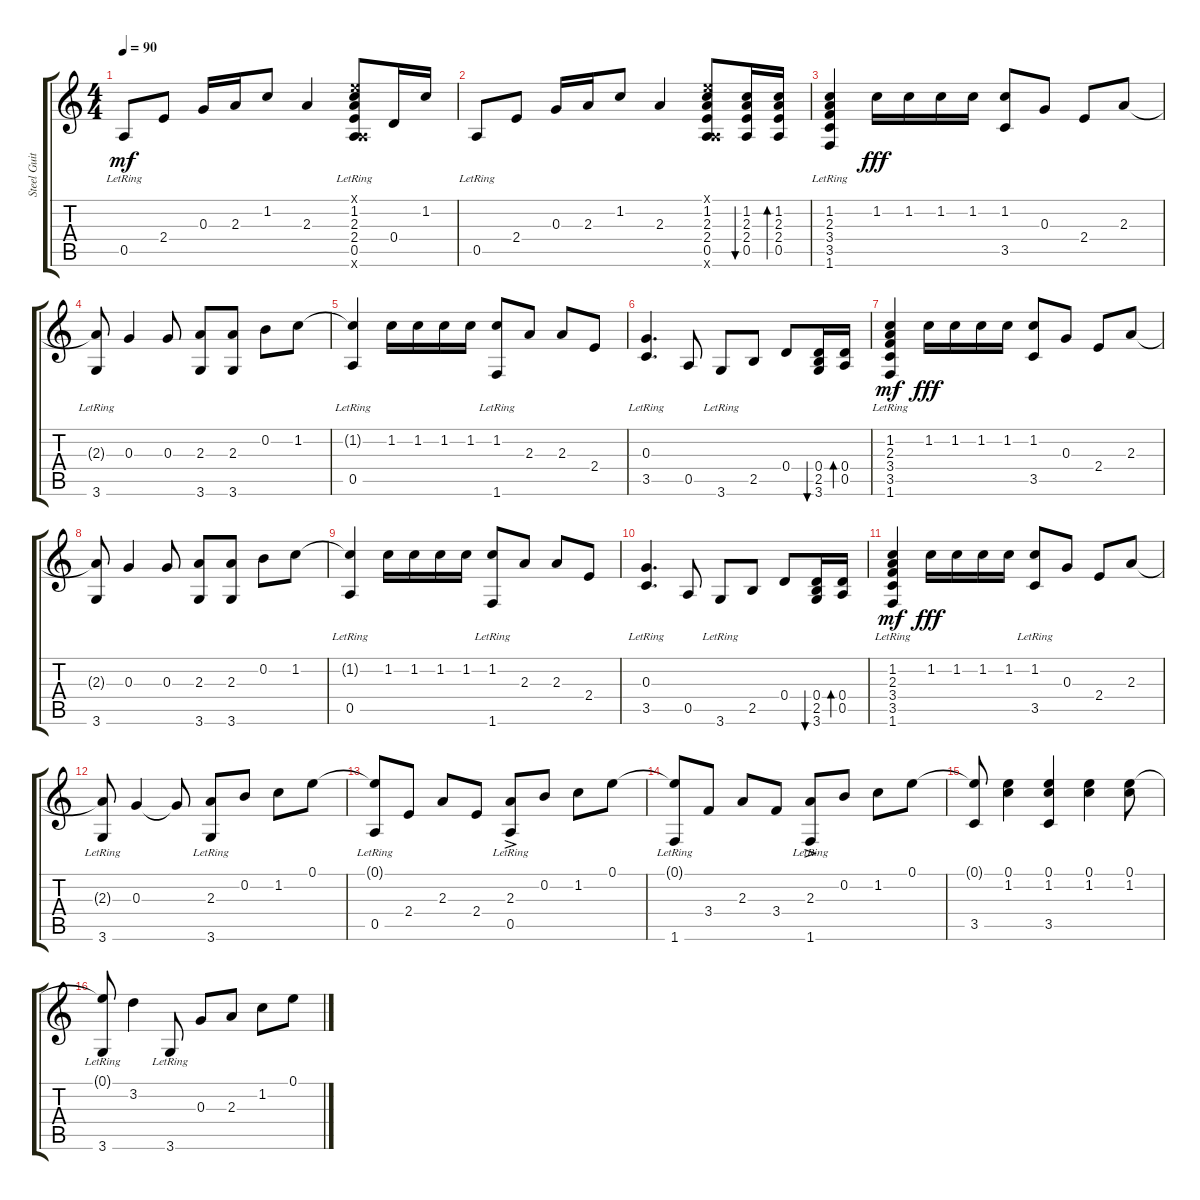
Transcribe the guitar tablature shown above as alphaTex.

\track ("Steel Guitar" "Steel Guit") {instrument acousticguitarsteel}
\staff {score tabs}
\tuning (E4 B3 G3 D3 A2 E2) {hide}
\ts (4 4)
\tempo 90
\clef g2
\ks c
0.5{lr}.8{dy mf instrument acousticguitarsteel} 2.4.8 0.3.16 2.3.16 1.2.8 2.3.4 (0.1{x} 1.2{lr} 2.3{lr} 2.4{lr} 0.5{lr} 5.6{x}).8 0.4.16 1.2.16 |
0.5{lr}.8 2.4.8 0.3.16 2.3.16 1.2.8 2.3.4 (0.1{x} 1.2 2.3 2.4 0.5 5.6{x}).8 (1.2 2.3 2.4 0.5).16{bu 30} (1.2 2.3 2.4 0.5).16{bd 30} |
(1.2 2.3 3.4 3.5 1.6{lr}).4 1.2.16{dy fff} 1.2.16 1.2.16 1.2.16 (1.2 3.5).8 0.3.8 2.4.8 2.3.8 |
(2.3{t} 3.6{lr}).8 0.3.4 0.3.8 (2.3 3.6).8 (2.3 3.6).8 0.2.8 1.2.8 |
(1.2{t} 0.5{lr}).4 1.2.16 1.2.16 1.2.16 1.2.16 (1.2 1.6{lr}).8 2.3.8 2.3.8 2.4.8 |
(0.3{lr} 3.5{lr}).4{d} 0.5.8 3.6{lr}.8 2.5.8 0.4.8 (0.4 2.5 3.6).16{bu 30} (0.4 0.5).16{bd 30} |
(1.2 2.3 3.4 3.5 1.6{lr}).4{dy mf} 1.2.16{dy fff} 1.2.16 1.2.16 1.2.16 (1.2 3.5).8 0.3.8 2.4.8 2.3.8 |
(2.3{t} 3.6).8 0.3.4 0.3.8 (2.3 3.6).8 (2.3 3.6).8 0.2.8 1.2.8 |
(1.2{t} 0.5{lr}).4 1.2.16 1.2.16 1.2.16 1.2.16 (1.2 1.6{lr}).8 2.3.8 2.3.8 2.4.8 |
(0.3{lr} 3.5{lr}).4{d} 0.5.8 3.6{lr}.8 2.5.8 0.4.8 (0.4 2.5 3.6).16{bu 30} (0.4 0.5).16{bd 30} |
(1.2 2.3 3.4 3.5 1.6{lr}).4{dy mf} 1.2.16{dy fff} 1.2.16 1.2.16 1.2.16 (1.2 3.5{lr}).8 0.3.8 2.4.8 2.3.8 |
(2.3{t} 3.6{lr}).8 0.3.4 0.3{t}.8 (2.3 3.6{lr}).8 0.2.8 1.2.8 0.1.8 |
(0.1{t} 0.5{lr}).8 2.4.8 2.3.8 2.4.8 (2.3{ac} 0.5{lr}).8 0.2.8 1.2.8 0.1.8 |
(0.1{t} 1.6{lr}).8 3.4.8 2.3.8 3.4.8 (2.3{ac} 1.6{lr}).8 0.2.8 1.2.8 0.1.8 |
(0.1{t} 3.5).8 (0.1 1.2).4 (0.1 1.2 3.5).4 (0.1 1.2).4 (0.1 1.2).8 |
(0.1{t} 3.6{lr}).8 3.2.4 3.6{lr}.8 0.3.8 2.3.8 1.2.8 0.1.8
